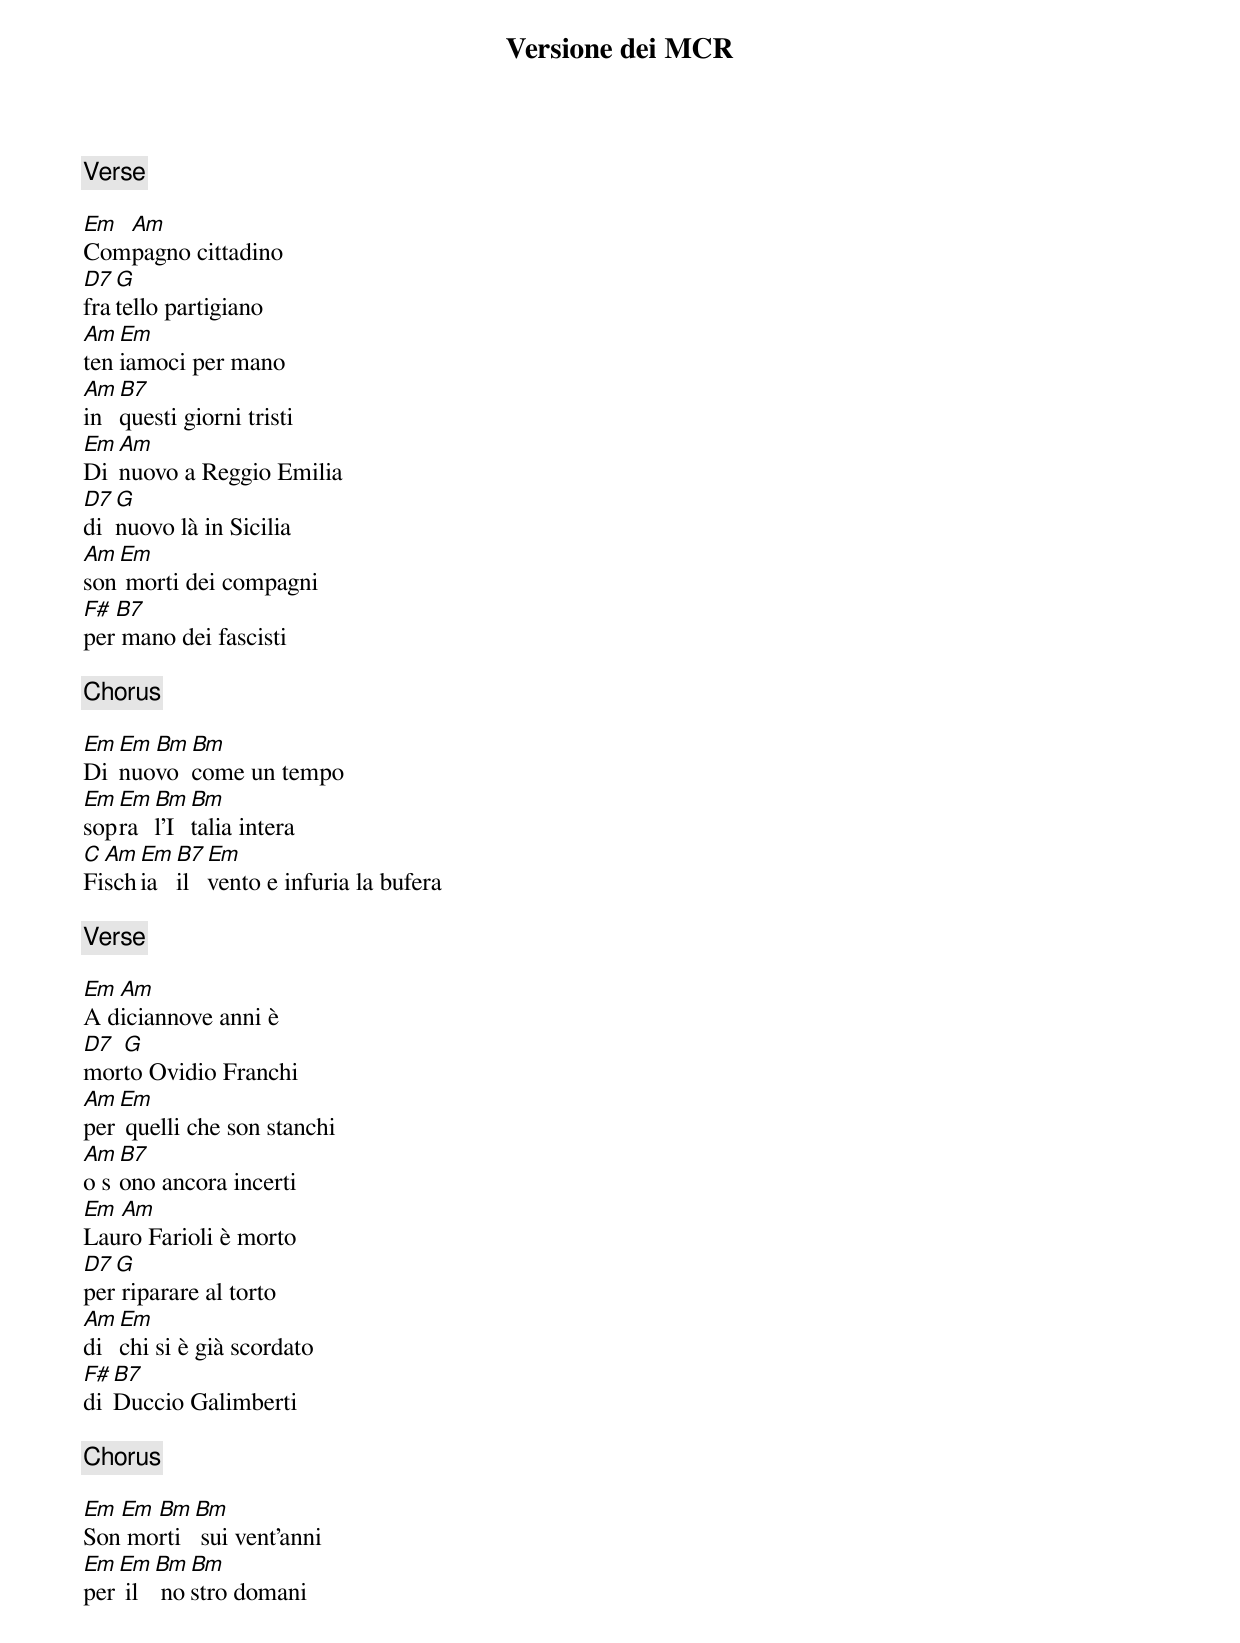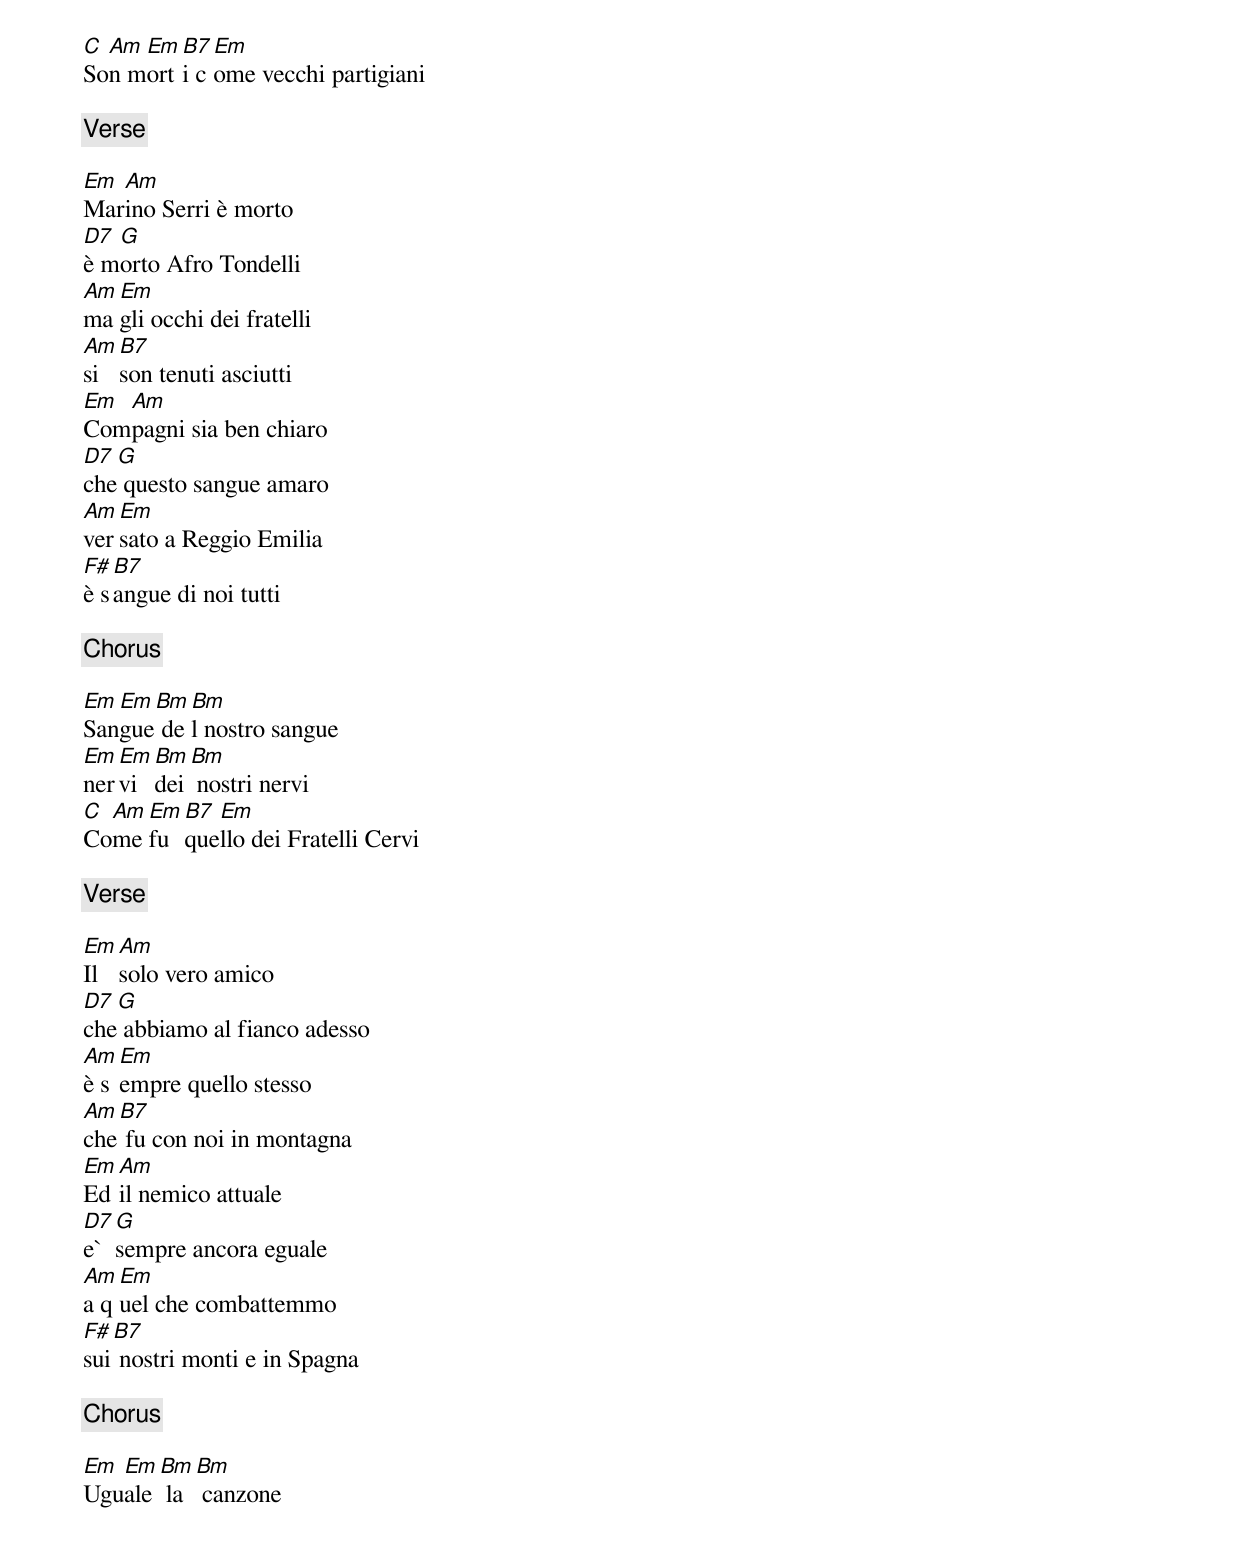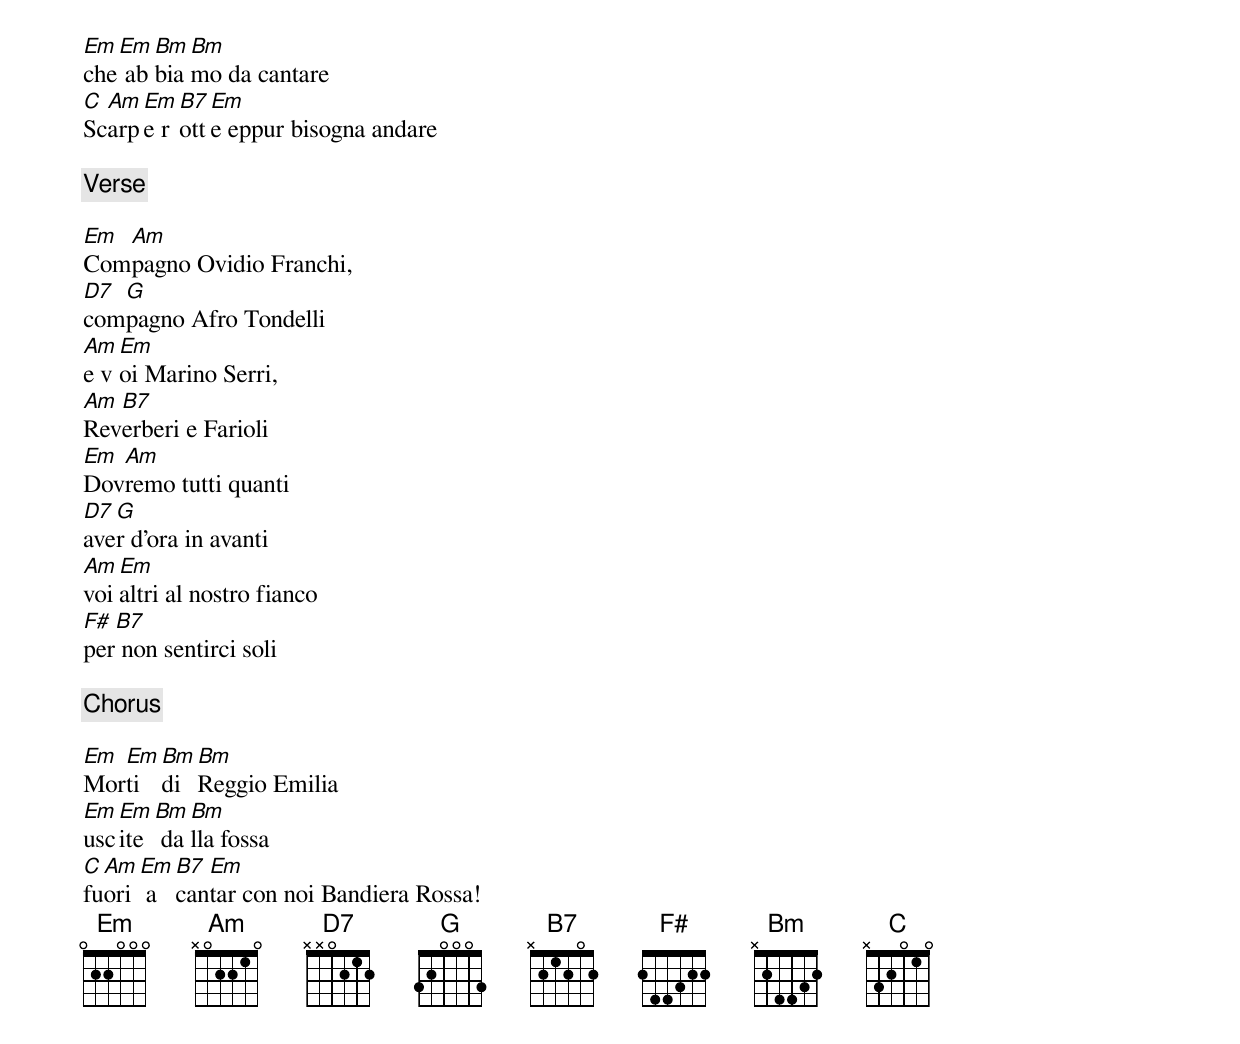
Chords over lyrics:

Versione dei MCR

[Verse]

Em Am
Compagno cittadino
D7 G
fratello partigiano
Am Em
teniamoci per mano
Am B7
in questi giorni tristi
Em Am
Di nuovo a Reggio Emilia
D7 G
di nuovo là in Sicilia
Am Em
son morti dei compagni
F# B7
per mano dei fascisti

[Chorus]

Em Em Bm Bm
Di nuovo come un tempo
Em Em Bm Bm
sopra l'Italia intera
C Am Em B7 Em
Fischia il vento e infuria la bufera

[Verse]

Em Am
A diciannove anni è
D7 G
morto Ovidio Franchi
Am Em
per quelli che son stanchi
Am B7
o sono ancora incerti
Em Am
Lauro Farioli è morto
D7 G
per riparare al torto
Am Em
di chi si è già scordato
F# B7
di Duccio Galimberti

[Chorus]

Em Em Bm Bm
Son morti sui vent'anni
Em Em Bm Bm
per il nostro domani
C Am Em B7 Em
Son morti come vecchi partigiani

[Verse]

Em Am
Marino Serri è morto
D7 G
è morto Afro Tondelli
Am Em
ma gli occhi dei fratelli
Am B7
si son tenuti asciutti
Em Am
Compagni sia ben chiaro
D7 G
che questo sangue amaro
Am Em
versato a Reggio Emilia
F# B7
è sangue di noi tutti

[Chorus]

Em Em Bm Bm
Sangue del nostro sangue
Em Em Bm Bm
nervi dei nostri nervi
C Am Em B7 Em
Come fu quello dei Fratelli Cervi

[Verse]

Em Am
Il solo vero amico
D7 G
che abbiamo al fianco adesso
Am Em
è sempre quello stesso
Am B7
che fu con noi in montagna
Em Am
Ed il nemico attuale
D7 G
e` sempre ancora eguale
Am Em
a quel che combattemmo
F# B7
sui nostri monti e in Spagna

[Chorus]

Em Em Bm Bm
Uguale la canzone
Em Em Bm Bm
che abbiamo da cantare
C Am Em B7 Em
Scarpe rotte eppur bisogna andare

[Verse]

Em Am
Compagno Ovidio Franchi,
D7 G
compagno Afro Tondelli
Am Em
e voi Marino Serri,
Am B7
Reverberi e Farioli
Em Am
Dovremo tutti quanti
D7 G
aver d'ora in avanti
Am Em
voialtri al nostro fianco
F# B7
per non sentirci soli

[Chorus]

Em Em Bm Bm
Morti di Reggio Emilia
Em Em Bm Bm
uscite dalla fossa
C Am Em B7 Em
fuori a cantar con noi Bandiera Rossa!
